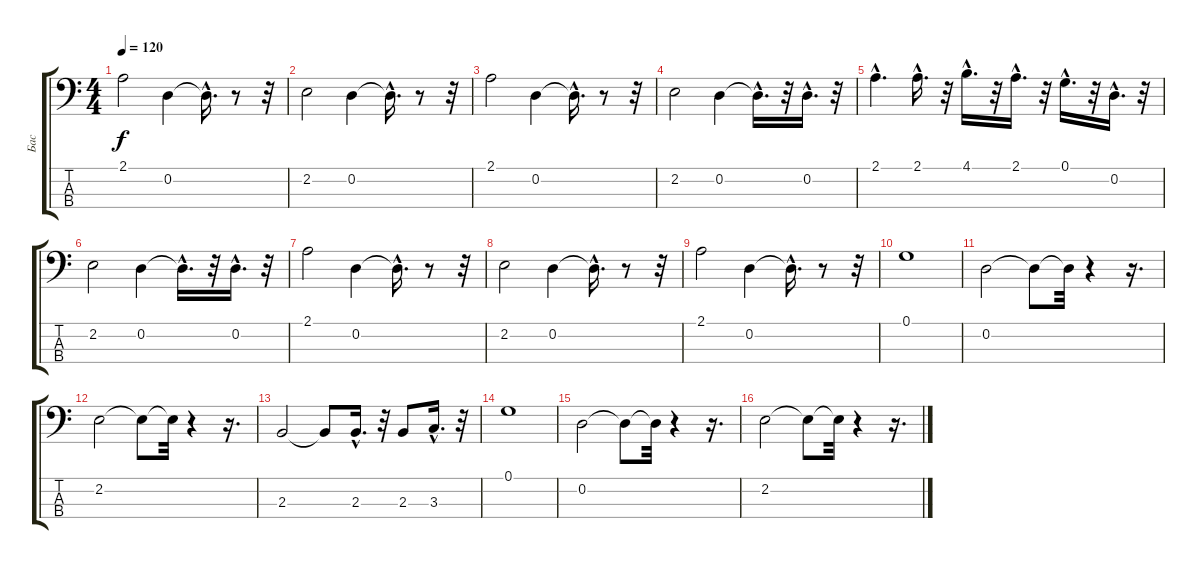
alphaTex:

\track ("Бас" "Бас") {instrument fretlessbass}
\staff {score tabs}
\tuning (G2 D2 A1 E1) {hide}
\ts (4 4)
\tempo 120
\clef f4
\ks c
2.1.2{dy f} 0.2.4 0.2{hac t}.16{d} r.8 r.32 |
2.2.2 0.2.4 0.2{hac t}.16{d} r.8 r.32 |
2.1.2 0.2.4 0.2{hac t}.16{d} r.8 r.32 |
2.2.2 0.2.4 0.2{hac t}.16{d} r.32 0.2{hac}.16{d} r.32 |
2.1{hac}.4{d} 2.1{hac}.16{d} r.32 4.1{hac}.16{d} r.32 2.1{hac}.16{d} r.32 0.1{hac}.16{d} r.32 0.2{hac}.16{d} r.32 |
2.2.2 0.2.4 0.2{hac t}.16{d} r.32 0.2{hac}.16{d} r.32 |
2.1.2 0.2.4 0.2{hac t}.16{d} r.8 r.32 |
2.2.2 0.2.4 0.2{hac t}.16{d} r.8 r.32 |
2.1.2 0.2.4 0.2{hac t}.16{d} r.8 r.32 |
0.1.1 |
0.2.2 0.2{t}.8 0.2{t}.32 r.4 r.16{d} |
2.2.2 2.2{t}.8 2.2{t}.32 r.4 r.16{d} |
2.3.2 2.3{t}.8 2.3{hac}.16{d} r.32 2.3.8 3.3{hac}.16{d} r.32 |
0.1.1 |
0.2.2 0.2{t}.8 0.2{t}.32 r.4 r.16{d} |
2.2.2 2.2{t}.8 2.2{t}.32 r.4 r.16{d}
